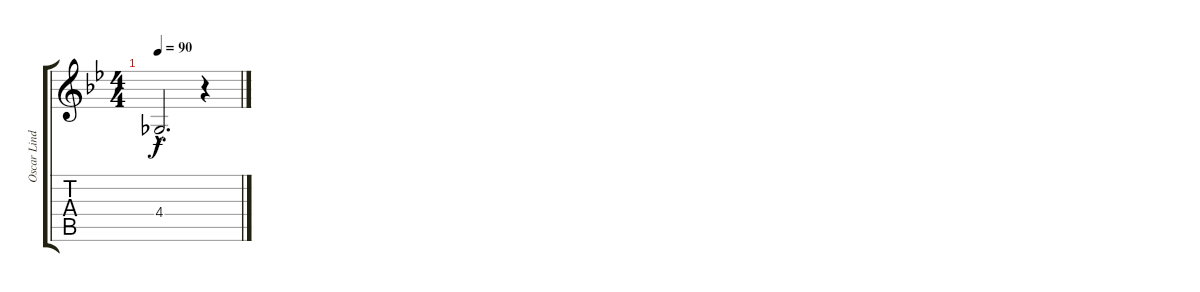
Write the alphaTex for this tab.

\track ("Oscar Lindberg" "Oscar Lind") {instrument drawbarorgan}
\staff {score tabs}
\tuning (E4 B3 G3 D3 A2 E2) {hide}
\ts (4 4)
\tempo 90
\clef g2
\ks bb
4.4{hac}.2{d dy f} r.4
